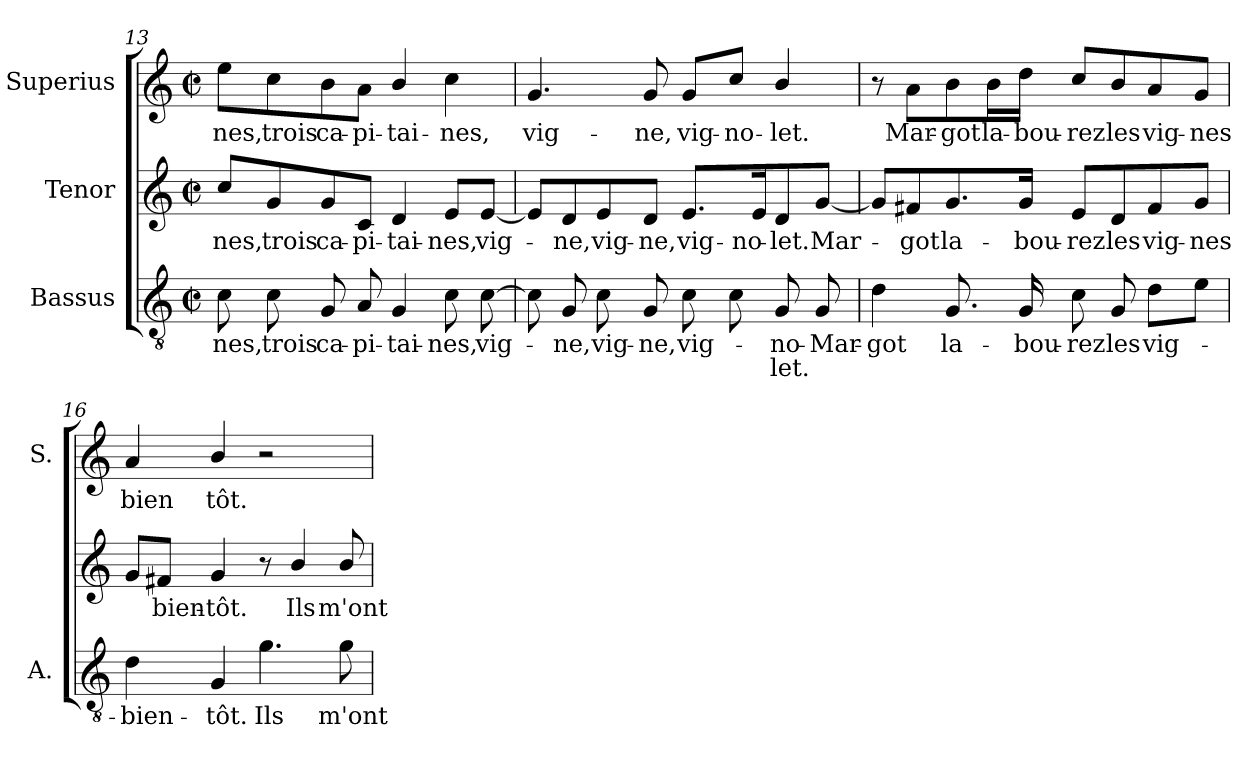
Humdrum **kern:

**kern	**text	**text	**kern	**text	**kern	**text
*part3	*part3	*part3	*part2	*part2	*part1	*part1
*staff3	*staff3	*staff3	*staff2	*staff2	*staff1	*staff1
*I"Bassus	*	*	*I"Tenor	*	*I"Superius	*
*I'A.	*	*	*	*	*I'S.	*
*clefGv2	*	*	*clefG2	*	*clefG2	*
*ITrd7c12	*	*	*	*	*	*
*k[]	*	*	*k[]	*	*k[]	*
*C:	*	*	*C:	*	*C:	*
*M2/2	*	*	*M2/2	*	*M2/2	*
*met(c|)	*	*	*met(c|)	*	*met(c|)	*
=13	=13	=13	=13	=13	=13	=13
!	!LO:LY:b:color=#000000	!	!	!	!	!
!	!	!	!	!LO:LY:b:color=#000000	!	!
!	!	!	!	!	!	!LO:LY:b:color=#000000
8Ci\	-nes,	.	8cci/L	-nes,	8eei\L	-nes,
!	!LO:LY:b:color=#000000	!	!	!	!	!
!	!	!	!	!LO:LY:b:color=#000000	!	!
!	!	!	!	!	!	!LO:LY:b:color=#000000
8Ci\	trois	.	8gi/	trois	8cci\	trois
!	!LO:LY:b:color=#000000	!	!	!	!	!
!	!	!	!	!LO:LY:b:color=#000000	!	!
!	!	!	!	!	!	!LO:LY:b:color=#000000
8GGi/	ca-	.	8gi/	ca-	8bi\	ca-
!	!LO:LY:b:color=#000000	!	!	!	!	!
!	!	!	!	!LO:LY:b:color=#000000	!	!
!	!	!	!	!	!	!LO:LY:b:color=#000000
8AAi/	-pi-	.	8ci/J	-pi-	8ai\J	-pi-
!	!LO:LY:b:color=#000000	!	!	!	!	!
!	!	!	!	!LO:LY:b:color=#000000	!	!
!	!	!	!	!	!	!LO:LY:b:color=#000000
4GGi/	-tai-	.	4di/	-tai-	4bi/	-tai-
!	!LO:LY:b:color=#000000	!	!	!	!	!
!	!	!	!	!LO:LY:b:color=#000000	!	!
!	!	!	!	!	!	!LO:LY:b:color=#000000
8Ci\	-nes,	.	8ei/L	-nes,	4cci\	-nes,
!	!LO:LY:b:color=#000000	!	!	!	!	!
!	!	!	!	!LO:LY:b:color=#000000	!	!
[8Ci\	vig-	.	[8ei/J	vig-	.	.
=14	=14	=14	=14	=14	=14	=14
!	!	!	!	!	!	!LO:LY:b:color=#000000
8Ci\]	.	.	8ei/L]	.	4.gi/	vig-
!	!LO:LY:b:color=#000000	!	!	!	!	!
!	!	!	!	!LO:LY:b:color=#000000	!	!
8GGi/	-ne,	.	8di/	-ne,	.	.
!	!LO:LY:b:color=#000000	!	!	!	!	!
!	!	!	!	!LO:LY:b:color=#000000	!	!
8Ci\	vig-	.	8ei/	vig-	.	.
!	!LO:LY:b:color=#000000	!	!	!	!	!
!	!	!	!	!LO:LY:b:color=#000000	!	!
!	!	!	!	!	!	!LO:LY:b:color=#000000
8GGi/	-ne,	.	8di/J	-ne,	8gi/	-ne,
!	!LO:LY:b:color=#000000	!	!	!	!	!
!	!	!	!	!LO:LY:b:color=#000000	!	!
!	!	!	!	!	!	!LO:LY:b:color=#000000
8Ci\	vig-	.	8.ei/L	vig-	8gi/L	vig-
!	!	!	!	!	!	!LO:LY:b:color=#000000
8Ci\	.	.	.	.	8cci/J	-no-
!	!	!	!	!LO:LY:b:color=#000000	!	!
.	.	.	16ei/K	-no-	.	.
!	!LO:LY:b:color=#000000	!LO:LY:b:color=#000000	!	!	!	!
!	!	!	!	!LO:LY:b:color=#000000	!	!
!	!	!	!	!	!	!LO:LY:b:color=#000000
8GGi/	-no-	-let.	8di/	-let.	4bi/	-let.
!	!LO:LY:b:color=#000000	!	!	!	!	!
!	!	!	!	!LO:LY:b:color=#000000	!	!
8GGi/	Mar-	.	[8gi/J	Mar-	.	.
!!LO:PB:g=z
=15	=15	=15	=15	=15	=15	=15
!	!LO:LY:b:color=#000000	!	!	!	!	!
4Di\	-got	.	8gi/L]	.	8r	.
!	!	!	!	!LO:LY:b:color=#000000	!	!
!	!	!	!	!	!	!LO:LY:b:color=#000000
.	.	.	8f#Xi/	-got	8ai\L	Mar-
!	!LO:LY:b:color=#000000	!	!	!	!	!
!	!	!	!	!LO:LY:b:color=#000000	!	!
!	!	!	!	!	!	!LO:LY:b:color=#000000
8.GGi/	la-	.	8.gi/	la-	8bi\	-got
!	!	!	!	!	!	!LO:LY:b:color=#000000
.	.	.	.	.	16bi\L	la-
!	!LO:LY:b:color=#000000	!	!	!	!	!
!	!	!	!	!LO:LY:b:color=#000000	!	!
!	!	!	!	!	!	!LO:LY:b:color=#000000
16GGi/	-bou-	.	16gi/Jk	-bou-	16ddi\JJ	-bou-
!	!LO:LY:b:color=#000000	!	!	!	!	!
!	!	!	!	!LO:LY:b:color=#000000	!	!
!	!	!	!	!	!	!LO:LY:b:color=#000000
8Ci\	-rez	.	8ei/L	-rez	8cci/L	-rez
!	!LO:LY:b:color=#000000	!	!	!	!	!
!	!	!	!	!LO:LY:b:color=#000000	!	!
!	!	!	!	!	!	!LO:LY:b:color=#000000
8GGi/	les	.	8di/	les	8bi/	les
!	!LO:LY:b:color=#000000	!	!	!	!	!
!	!	!	!	!LO:LY:b:color=#000000	!	!
!	!	!	!	!	!	!LO:LY:b:color=#000000
8Di\L	vig-	.	8f#i/	vig-	8ai/	vig-
!	!	!	!	!LO:LY:b:color=#000000	!	!
!	!	!	!	!	!	!LO:LY:b:color=#000000
8Ei\J	.	.	8gi/J	-nes	8gi/J	-nes
=16	=16	=16	=16	=16	=16	=16
!	!LO:LY:b:color=#000000	!	!	!	!	!
!	!	!	!	!	!	!LO:LY:b:color=#000000
4Di\	-bien-	.	8gi/L	.	4ai/	bien
!	!	!	!	!LO:LY:b:color=#000000	!	!
.	.	.	8f#Xi/J	bien-	.	.
!	!LO:LY:b:color=#000000	!	!	!	!	!
!	!	!	!	!LO:LY:b:color=#000000	!	!
!	!	!	!	!	!	!LO:LY:b:color=#000000
4GGi/	-tôt.	.	4gi/	-tôt.	4bi/	tôt.
!	!LO:LY:b:color=#000000	!	!	!	!	!
4.Gi\	Ils	.	8r	.	2r	.
!	!	!	!	!LO:LY:b:color=#000000	!	!
.	.	.	4bi/	Ils	.	.
!	!LO:LY:b:color=#000000	!	!	!	!	!
!	!	!	!	!LO:LY:b:color=#000000	!	!
8Gi\	m'ont	.	8bi/	m'ont	.	.
=	=	=	=	=	=	=
*-	*-	*-	*-	*-	*-	*-
